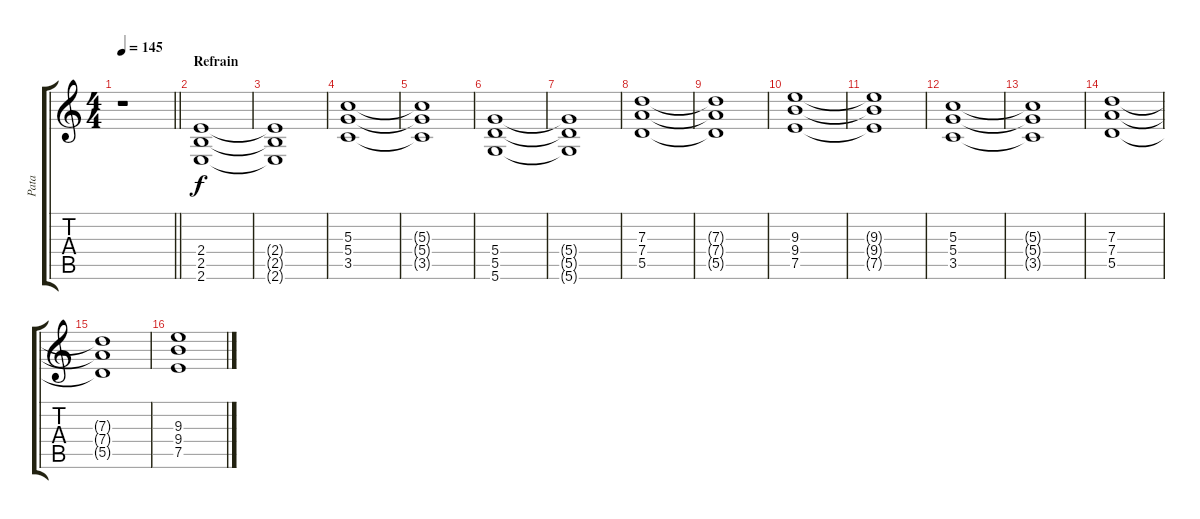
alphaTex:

\track ("Pata" "Pata") {instrument overdrivenguitar}
\staff {score tabs}
\tuning (E4 B3 G3 D3 A2 D2) {hide}
\ts (4 4)
\tempo 145
\clef g2
\barLineRight lightlight
\ks c
r.1{dy f} |
\section ("" "Refrain")
(2.4 2.5 2.6).1 |
(2.4{t} 2.5{t} 2.6{t}).1 |
(5.3 5.4 3.5).1 |
(5.3{t} 5.4{t} 3.5{t}).1 |
(5.4 5.5 5.6).1 |
(5.4{t} 5.5{t} 5.6{t}).1 |
(7.3 7.4 5.5).1 |
(7.3{t} 7.4{t} 5.5{t}).1 |
(9.3 9.4 7.5).1 |
(9.3{t} 9.4{t} 7.5{t}).1 |
(5.3 5.4 3.5).1 |
(5.3{t} 5.4{t} 3.5{t}).1 |
(7.3 7.4 5.5).1 |
(7.3{t} 7.4{t} 5.5{t}).1 |
(9.3 9.4 7.5).1
